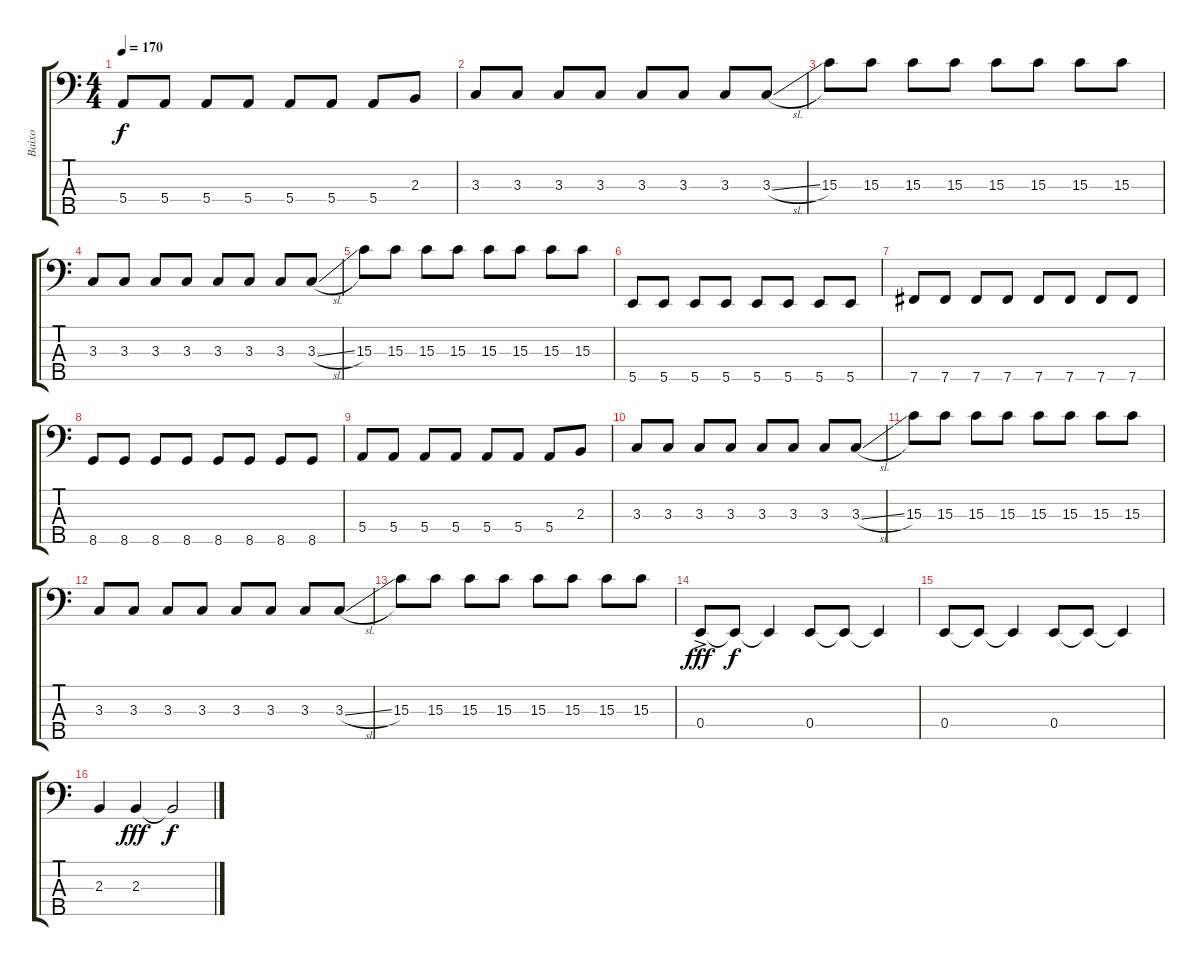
\track ("Baixo" "Baixo") {instrument electricbassfinger}
\staff {score tabs}
\tuning (G2 D2 A1 E1 B0) {hide}
\ts (4 4)
\tempo 170
\clef f4
\ks c
5.4.8{dy f} 5.4.8 5.4.8 5.4.8 5.4.8 5.4.8 5.4.8 2.3.8 |
3.3.8 3.3.8 3.3.8 3.3.8 3.3.8 3.3.8 3.3.8 3.3{sl}.8 |
15.3.8 15.3.8 15.3.8 15.3.8 15.3.8 15.3.8 15.3.8 15.3.8 |
3.3.8 3.3.8 3.3.8 3.3.8 3.3.8 3.3.8 3.3.8 3.3{sl}.8 |
15.3.8 15.3.8 15.3.8 15.3.8 15.3.8 15.3.8 15.3.8 15.3.8 |
5.5.8 5.5.8 5.5.8 5.5.8 5.5.8 5.5.8 5.5.8 5.5.8 |
7.5.8 7.5.8 7.5.8 7.5.8 7.5.8 7.5.8 7.5.8 7.5.8 |
8.5.8 8.5.8 8.5.8 8.5.8 8.5.8 8.5.8 8.5.8 8.5.8 |
5.4.8 5.4.8 5.4.8 5.4.8 5.4.8 5.4.8 5.4.8 2.3.8 |
3.3.8 3.3.8 3.3.8 3.3.8 3.3.8 3.3.8 3.3.8 3.3{sl}.8 |
15.3.8 15.3.8 15.3.8 15.3.8 15.3.8 15.3.8 15.3.8 15.3.8 |
3.3.8 3.3.8 3.3.8 3.3.8 3.3.8 3.3.8 3.3.8 3.3{sl}.8 |
15.3.8 15.3.8 15.3.8 15.3.8 15.3.8 15.3.8 15.3.8 15.3.8 |
0.4{ac}.8{dy fff} 0.4{t}.8{dy f} 0.4{t}.4 0.4.8 0.4{t}.8 0.4{t}.4 |
0.4.8 0.4{t}.8 0.4{t}.4 0.4.8 0.4{t}.8 0.4{t}.4 |
2.3.4 2.3.4{dy fff} 2.3{t}.2{dy f}
